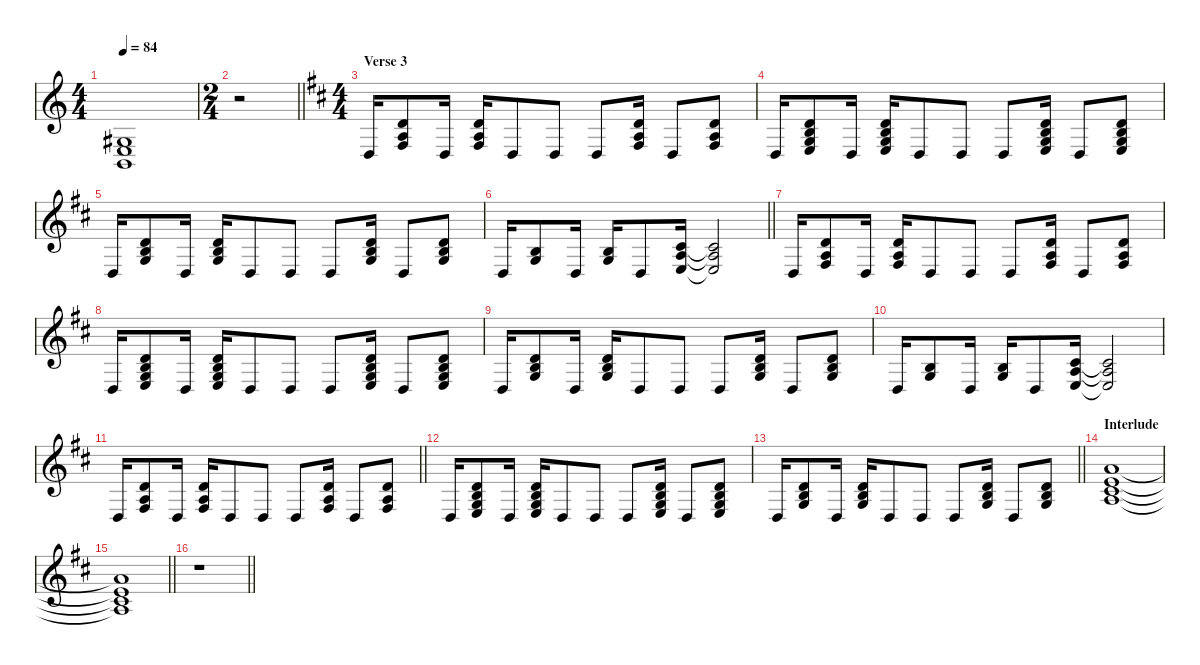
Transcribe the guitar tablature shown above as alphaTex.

\defaultSystemsLayout 4
\hideDynamics
\bracketExtendMode nobrackets
\singleTrackTrackNamePolicy hidden
\multiTrackTrackNamePolicy hidden
\firstSystemTrackNameMode fullname
\firstSystemTrackNameOrientation horizontal
\otherSystemsTrackNameOrientation horizontal
\track ("Piano" "pno.") {defaultSystemsLayout 4 instrument brightacousticpiano}
\staff {score}
\tuning (E4 B3 G3 D3 A2 E2)
\ts (4 4)
\tempo 84
\clef g2
\ks c
(1.3{acc #} 2.4 2.5).1{dy f beam Up} |
\ts (2 4)
\beaming (8 2 2)
\barLineRight lightlight
r.2{beam Down} |
\ts (4 4)
\beaming (8 2 2 2 2)
\section ("" "Verse 3")
\ks d
0.4{acc forcenatural}.16{beam Up} (3.2{acc forcenatural} 2.3{acc forcenatural} 4.4{acc #}).8{beam Up} 0.4{acc forcenatural}.16{beam Up} (3.2{acc forcenatural} 2.3{acc forcenatural} 4.4{acc #}).16{beam Up} 0.4{acc forcenatural}.8{beam Up} 0.4{acc forcenatural}.8{beam Up} 0.4{acc forcenatural}.8{beam Up} (3.2{acc forcenatural} 2.3{acc forcenatural} 4.4{acc #}).16{beam Up} 0.4{acc forcenatural}.8{beam Up} (3.2{acc forcenatural} 2.3{acc forcenatural} 4.4{acc #}).8{beam Up} |
0.4{acc forcenatural}.16{beam Up} (0.2{acc forcenatural} 7.3{acc forcenatural} 5.4{acc forcenatural} 7.5{acc forcenatural}).8{beam Up} 0.4{acc forcenatural}.16{beam Up} (0.2{acc forcenatural} 7.3{acc forcenatural} 5.4{acc forcenatural} 7.5{acc forcenatural}).16{beam Up} 0.4{acc forcenatural}.8{beam Up} 0.4{acc forcenatural}.8{beam Up} 0.4{acc forcenatural}.8{beam Up} (0.2{acc forcenatural} 7.3{acc forcenatural} 5.4{acc forcenatural} 7.5{acc forcenatural}).16{beam Up} 0.4{acc forcenatural}.8{beam Up} (0.2{acc forcenatural} 7.3{acc forcenatural} 5.4{acc forcenatural} 7.5{acc forcenatural}).8{beam Up} |
0.4{acc forcenatural}.16{beam Up} (0.2{acc forcenatural} 7.3{acc forcenatural} 5.4{acc forcenatural}).8{beam Up} 0.4{acc forcenatural}.16{beam Up} (0.2{acc forcenatural} 7.3{acc forcenatural} 5.4{acc forcenatural}).16{beam Up} 0.4{acc forcenatural}.8{beam Up} 0.4{acc forcenatural}.8{beam Up} 0.4{acc forcenatural}.8{beam Up} (0.2{acc forcenatural} 0.3{acc forcenatural} 12.4{acc forcenatural}).16{beam Up} 0.4{acc forcenatural}.8{beam Up} (0.2{acc forcenatural} 0.3{acc forcenatural} 12.4{acc forcenatural}).8{beam Up} |
\barLineRight lightlight
0.4{acc forcenatural}.16{beam Up} (0.2{acc forcenatural} 0.3{acc forcenatural}).8{beam Up} 0.4{acc forcenatural}.16{beam Up} (0.2{acc forcenatural} 0.3{acc forcenatural}).16{beam Up} 0.4{acc forcenatural}.8{beam Up} (2.2{acc #} 2.3{acc forcenatural} 2.4{acc forcenatural}).16{beam Up} (2.2{t acc #} 2.3{t acc forcenatural} 2.4{t acc forcenatural}).2{beam Up} |
0.4{acc forcenatural}.16{beam Up} (3.2{acc forcenatural} 2.3{acc forcenatural} 4.4{acc #}).8{beam Up} 0.4{acc forcenatural}.16{beam Up} (3.2{acc forcenatural} 2.3{acc forcenatural} 4.4{acc #}).16{beam Up} 0.4{acc forcenatural}.8{beam Up} 0.4{acc forcenatural}.8{beam Up} 0.4{acc forcenatural}.8{beam Up} (3.2{acc forcenatural} 2.3{acc forcenatural} 4.4{acc #}).16{beam Up} 0.4{acc forcenatural}.8{beam Up} (3.2{acc forcenatural} 2.3{acc forcenatural} 4.4{acc #}).8{beam Up} |
0.4{acc forcenatural}.16{beam Up} (0.2{acc forcenatural} 7.3{acc forcenatural} 5.4{acc forcenatural} 7.5{acc forcenatural}).8{beam Up} 0.4{acc forcenatural}.16{beam Up} (0.2{acc forcenatural} 7.3{acc forcenatural} 5.4{acc forcenatural} 7.5{acc forcenatural}).16{beam Up} 0.4{acc forcenatural}.8{beam Up} 0.4{acc forcenatural}.8{beam Up} 0.4{acc forcenatural}.8{beam Up} (0.2{acc forcenatural} 7.3{acc forcenatural} 5.4{acc forcenatural} 7.5{acc forcenatural}).16{beam Up} 0.4{acc forcenatural}.8{beam Up} (0.2{acc forcenatural} 7.3{acc forcenatural} 5.4{acc forcenatural} 7.5{acc forcenatural}).8{beam Up} |
0.4{acc forcenatural}.16{beam Up} (0.2{acc forcenatural} 7.3{acc forcenatural} 5.4{acc forcenatural}).8{beam Up} 0.4{acc forcenatural}.16{beam Up} (0.2{acc forcenatural} 7.3{acc forcenatural} 5.4{acc forcenatural}).16{beam Up} 0.4{acc forcenatural}.8{beam Up} 0.4{acc forcenatural}.8{beam Up} 0.4{acc forcenatural}.8{beam Up} (0.2{acc forcenatural} 0.3{acc forcenatural} 12.4{acc forcenatural}).16{beam Up} 0.4{acc forcenatural}.8{beam Up} (0.2{acc forcenatural} 0.3{acc forcenatural} 12.4{acc forcenatural}).8{beam Up} |
0.4{acc forcenatural}.16{beam Up} (0.2{acc forcenatural} 0.3{acc forcenatural}).8{beam Up} 0.4{acc forcenatural}.16{beam Up} (0.2{acc forcenatural} 0.3{acc forcenatural}).16{beam Up} 0.4{acc forcenatural}.8{beam Up} (2.2{acc #} 2.3{acc forcenatural} 2.4{acc forcenatural}).16{beam Up} (2.2{t acc #} 2.3{t acc forcenatural} 2.4{t acc forcenatural}).2{beam Up} |
\barLineRight lightlight
0.4{acc forcenatural}.16{beam Up} (3.2{acc forcenatural} 2.3{acc forcenatural} 4.4{acc #}).8{beam Up} 0.4{acc forcenatural}.16{beam Up} (3.2{acc forcenatural} 2.3{acc forcenatural} 4.4{acc #}).16{beam Up} 0.4{acc forcenatural}.8{beam Up} 0.4{acc forcenatural}.8{beam Up} 0.4{acc forcenatural}.8{beam Up} (3.2{acc forcenatural} 2.3{acc forcenatural} 4.4{acc #}).16{beam Up} 0.4{acc forcenatural}.8{beam Up} (3.2{acc forcenatural} 2.3{acc forcenatural} 4.4{acc #}).8{beam Up} |
0.4{acc forcenatural}.16{beam Up} (0.2{acc forcenatural} 7.3{acc forcenatural} 5.4{acc forcenatural} 7.5{acc forcenatural}).8{beam Up} 0.4{acc forcenatural}.16{beam Up} (0.2{acc forcenatural} 7.3{acc forcenatural} 5.4{acc forcenatural} 7.5{acc forcenatural}).16{beam Up} 0.4{acc forcenatural}.8{beam Up} 0.4{acc forcenatural}.8{beam Up} 0.4{acc forcenatural}.8{beam Up} (0.2{acc forcenatural} 7.3{acc forcenatural} 5.4{acc forcenatural} 7.5{acc forcenatural}).16{beam Up} 0.4{acc forcenatural}.8{beam Up} (0.2{acc forcenatural} 7.3{acc forcenatural} 5.4{acc forcenatural} 7.5{acc forcenatural}).8{beam Up} |
\barLineRight lightlight
0.4{acc forcenatural}.16{beam Up} (0.2{acc forcenatural} 7.3{acc forcenatural} 5.4{acc forcenatural}).8{beam Up} 0.4{acc forcenatural}.16{beam Up} (0.2{acc forcenatural} 7.3{acc forcenatural} 5.4{acc forcenatural}).16{beam Up} 0.4{acc forcenatural}.8{beam Up} 0.4{acc forcenatural}.8{beam Up} 0.4{acc forcenatural}.8{beam Up} (0.2{acc forcenatural} 0.3{acc forcenatural} 12.4{acc forcenatural}).16{beam Up} 0.4{acc forcenatural}.8{beam Up} (0.2{acc forcenatural} 0.3{acc forcenatural} 12.4{acc forcenatural}).8{beam Up} |
\section ("" "Interlude")
(0.1{acc forcenatural} 2.2{acc #} 2.3{acc forcenatural} 19.4{acc forcenatural}).1{beam Up} |
\barLineRight lightlight
(0.1{t acc forcenatural} 2.2{t acc #} 2.3{t acc forcenatural} 19.4{t acc forcenatural}).1{beam Up} |
\barLineRight lightlight
r.1{beam Down}
